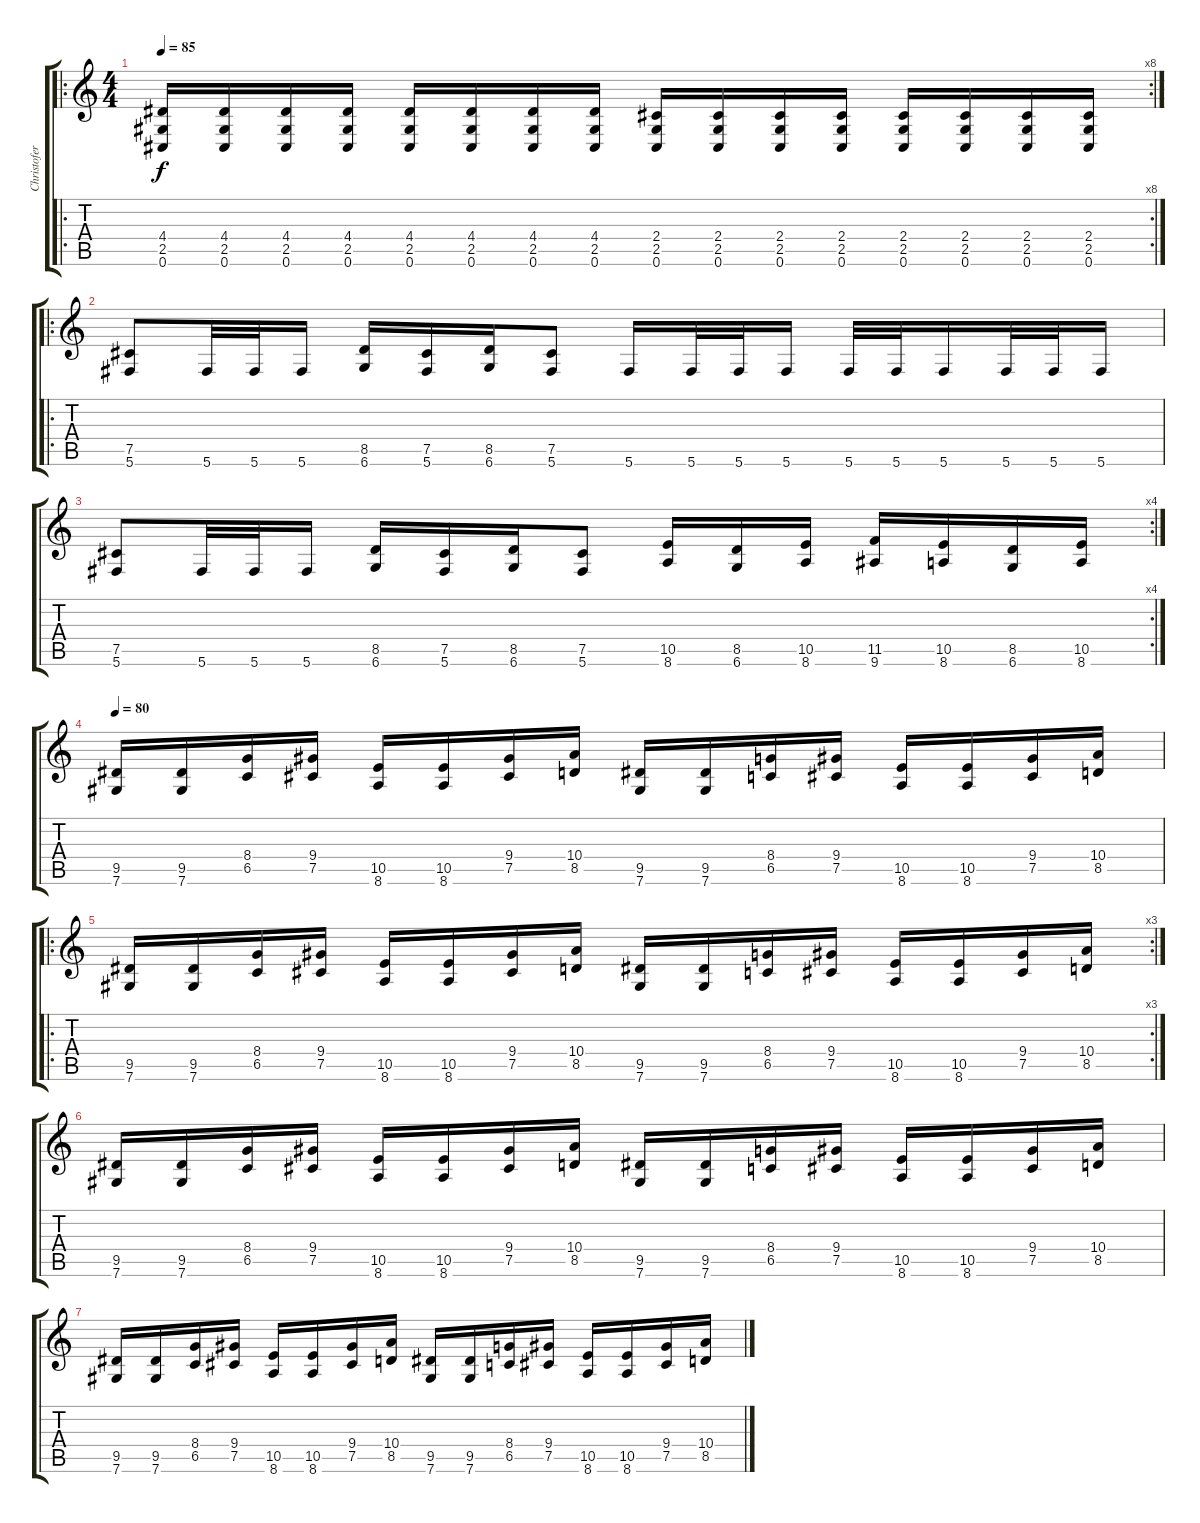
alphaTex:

\track ("Christofer Johnsson (Guitar)" "Christofer") {instrument distortionguitar}
\staff {score tabs}
\tuning (Db4 Ab3 E3 B2 Gb2 Db2) {hide}
\ro
\rc 8
\ts (4 4)
\tempo 85
\clef g2
\ks c
(4.4 2.5 0.6).16{dy f} (4.4 2.5 0.6).16 (4.4 2.5 0.6).16 (4.4 2.5 0.6).16 (4.4 2.5 0.6).16 (4.4 2.5 0.6).16 (4.4 2.5 0.6).16 (4.4 2.5 0.6).16 (2.4 2.5 0.6).16 (2.4 2.5 0.6).16 (2.4 2.5 0.6).16 (2.4 2.5 0.6).16 (2.4 2.5 0.6).16 (2.4 2.5 0.6).16 (2.4 2.5 0.6).16 (2.4 2.5 0.6).16 |
\ro
(7.5 5.6).8 5.6.32 5.6.32 5.6.16 (8.5 6.6).16 (7.5 5.6).16 (8.5 6.6).16 (7.5 5.6).8 5.6.16 5.6.32 5.6.32 5.6.16 5.6.32 5.6.32 5.6.16 5.6.32 5.6.32 5.6.16 |
\rc 4
(7.5 5.6).8 5.6.32 5.6.32 5.6.16 (8.5 6.6).16 (7.5 5.6).16 (8.5 6.6).16 (7.5 5.6).8 (10.5 8.6).16 (8.5 6.6).16 (10.5 8.6).16 (11.5 9.6).16 (10.5 8.6).16 (8.5 6.6).16 (10.5 8.6).16 |
\tempo 80
(9.5 7.6).16 (9.5 7.6).16 (8.4 6.5).16 (9.4 7.5).16 (10.5 8.6).16 (10.5 8.6).16 (9.4 7.5).16 (10.4 8.5).16 (9.5 7.6).16 (9.5 7.6).16 (8.4 6.5).16 (9.4 7.5).16 (10.5 8.6).16 (10.5 8.6).16 (9.4 7.5).16 (10.4 8.5).16 |
\ro
\rc 3
(9.5 7.6).16 (9.5 7.6).16 (8.4 6.5).16 (9.4 7.5).16 (10.5 8.6).16 (10.5 8.6).16 (9.4 7.5).16 (10.4 8.5).16 (9.5 7.6).16 (9.5 7.6).16 (8.4 6.5).16 (9.4 7.5).16 (10.5 8.6).16 (10.5 8.6).16 (9.4 7.5).16 (10.4 8.5).16 |
(9.5 7.6).16 (9.5 7.6).16 (8.4 6.5).16 (9.4 7.5).16 (10.5 8.6).16 (10.5 8.6).16 (9.4 7.5).16 (10.4 8.5).16 (9.5 7.6).16 (9.5 7.6).16 (8.4 6.5).16 (9.4 7.5).16 (10.5 8.6).16 (10.5 8.6).16 (9.4 7.5).16 (10.4 8.5).16 |
(9.5 7.6).16 (9.5 7.6).16 (8.4 6.5).16 (9.4 7.5).16 (10.5 8.6).16 (10.5 8.6).16 (9.4 7.5).16 (10.4 8.5).16 (9.5 7.6).16 (9.5 7.6).16 (8.4 6.5).16 (9.4 7.5).16 (10.5 8.6).16 (10.5 8.6).16 (9.4 7.5).16 (10.4 8.5).16
